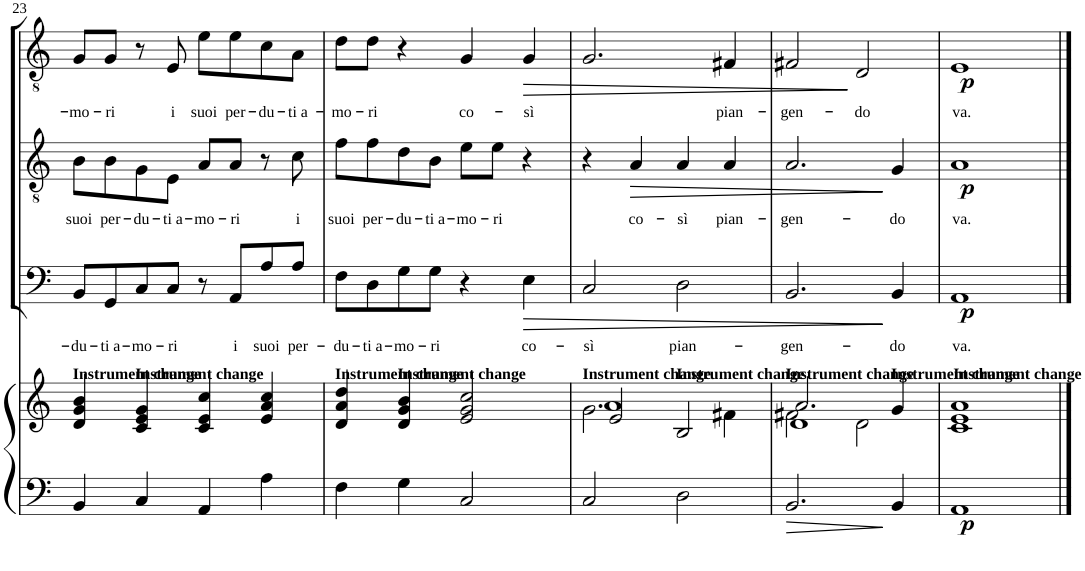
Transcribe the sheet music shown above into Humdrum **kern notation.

**kern	**kern	**dynam	**kern	**text	**dynam	**kern	**text	**dynam	**kern	**text	**dynam
*part4	*part4	*part4	*part3	*part3	*part3	*part2	*part2	*part2	*part1	*part1	*part1
*staff5	*staff4	*staff4/5	*staff3	*staff3	*staff3	*staff2	*staff2	*staff2	*staff1	*staff1	*staff1
*	*	*	*I"Basso	*	*	*I"Tenore II	*	*	*I"Tenore I	*	*
!!LO:PB:g=z
*clefF4	*clefG2	*	*clefF4	*	*	*clefGv2	*	*	*clefGv2	*	*
*k[]	*k[]	*	*k[]	*	*	*k[]	*	*	*k[]	*	*
*M4/4	*M4/4	*	*M4/4	*	*	*M4/4	*	*	*M4/4	*	*
*met(c)	*met(c)	*	*met(c)	*	*	*met(c)	*	*	*met(c)	*	*
=23	=23	=23	=23	=23	=23	=23	=23	=23	=23	=23	=23
!	!LO:TX:a:B:t=Instrument change	!	!	!	!	!	!	!	!	!	!
!	!	!	!	!LO:LY:b	!	!	!LO:LY:b	!	!	!LO:LY:b	!
4BB/	4d/ 4g/ 4b/	.	8BB/L	-du-	.	8B\L	suoi	.	8G/L	-mo-	.
!	!	!	!	!LO:LY:b	!	!	!LO:LY:b	!	!	!LO:LY:b	!
.	.	.	8GG/	ti a-	.	8B\	per-	.	8G/J	-ri	.
!	!LO:TX:a:B:t=Instrument change	!	!	!	!	!	!	!	!	!	!
!	!	!	!	!LO:LY:b	!	!	!LO:LY:b	!	!	!	!
4C/	4c/ 4e/ 4g/	.	8C/	-mo-	.	8G\	-du-	.	8r	.	.
!	!	!	!	!LO:LY:b	!	!	!LO:LY:b	!	!	!LO:LY:b	!
.	.	.	8C/J	-ri	.	8E\J	ti a-	.	8E/	i	.
!	!	!	!	!	!	!	!LO:LY:b	!	!	!LO:LY:b	!
4AA/	4c/ 4e/ 4cc/	.	8r	.	.	8A/L	-mo-	.	8e\L	suoi	.
!	!	!	!	!LO:LY:b	!	!	!LO:LY:b	!	!	!LO:LY:b	!
.	.	.	8AA/L	i	.	8A/J	-ri	.	8e\	per-	.
!	!	!	!	!LO:LY:b	!	!	!	!	!	!LO:LY:b	!
4A\	4e/ 4a/ 4cc/	.	8A/	suoi	.	8r	.	.	8c\	-du-	.
!	!	!	!	!LO:LY:b	!	!	!LO:LY:b	!	!	!LO:LY:b	!
.	.	.	8A/J	per-	.	8c\	i	.	8A\J	ti a-	.
=24	=24	=24	=24	=24	=24	=24	=24	=24	=24	=24	=24
!	!LO:TX:a:B:t=Instrument change	!	!	!	!	!	!	!	!	!	!
!	!	!	!	!LO:LY:b	!	!	!LO:LY:b	!	!	!LO:LY:b	!
4F\	4d/ 4a/ 4dd/	.	8F\L	-du-	.	8f\L	suoi	.	8d\L	-mo-	.
!	!	!	!	!LO:LY:b	!	!	!LO:LY:b	!	!	!LO:LY:b	!
.	.	.	8D\	ti a-	.	8f\	per-	.	8d\J	-ri	.
!	!LO:TX:a:B:t=Instrument change	!	!	!	!	!	!	!	!	!	!
!	!	!	!	!LO:LY:b	!	!	!LO:LY:b	!	!	!	!
4G\	4d/ 4g/ 4b/	.	8G\	-mo-	.	8d\	-du-	.	4r	.	.
!	!	!	!	!LO:LY:b	!	!	!LO:LY:b	!	!	!	!
.	.	.	8G\J	-ri	.	8B\J	ti a-	.	.	.	.
!	!	!	!	!	!	!	!LO:LY:b	!	!	!LO:LY:b	!
2C/	2e/ 2g/ 2cc/	.	4r	.	.	8e\L	-mo-	.	4G/	co-	.
!	!	!	!	!	!	!	!LO:LY:b	!	!	!	!
.	.	.	.	.	.	8e\J	-ri	.	.	.	.
!	!	!	!	!LO:LY:b	!LO:HP:b	!	!	!	!	!LO:LY:b	!LO:HP:b
.	.	.	4E\	co-	>	4r	.	.	4G/	-sì	>
=25	=25	=25	=25	=25	=25	=25	=25	=25	=25	=25	=25
*	*^	*	*	*	*	*	*	*	*	*	*
*	*	*^	*	*	*	*	*	*	*	*	*	*
!	!LO:TX:a:B:t=Instrument change	!	!	!	!	!	!	!	!	!	!	!	!
!	!	!	!	!	!	!LO:LY:b	!	!	!	!	!	!	!
2C/	1a	2.g\	2e/	.	2C/	-sì	.	4r	.	.	2.G/	.	.
!	!	!	!	!	!	!	!	!	!LO:LY:b	!LO:HP:b	!	!	!
.	.	.	.	.	.	.	.	4A/	co-	>	.	.	.
!	!	!	!LO:TX:a:B:t=Instrument change	!	!	!	!	!	!	!	!	!	!
!	!	!	!	!	!	!LO:LY:b	!	!	!LO:LY:b	!	!	!	!
2D\	.	.	2B/	.	2D\	pian-	.	4A/	-sì	.	.	.	.
!	!	!	!	!	!	!	!	!	!LO:LY:b	!	!	!LO:LY:b	!
.	.	4f#X\	.	.	.	.	.	4A/	pian-	.	4F#X/	pian-	.
=26	=26	=26	=26	=26	=26	=26	=26	=26	=26	=26	=26	=26	=26
!	!LO:TX:a:B:t=Instrument change	!	!	!	!	!	!	!	!	!	!	!	!
!	!	!	!	!	!	!LO:LY:b	!	!	!LO:LY:b	!	!	!LO:LY:b	!
2.BB/	2.a/	2f#X\	1d	.	2.BB/	-gen-	.	2.A/	-gen-	.	2F#X/	-gen-	.
!	!	!	!	!	!	!	!	!	!	!	!	!LO:LY:b	!
.	.	2d\	.	.	.	.	.	.	.	.	2D/	-do	]
!	!LO:TX:a:B:t=Instrument change	!	!	!	!	!	!	!	!	!	!	!	!
!	!	!	!	!	!	!LO:LY:b	!	!	!LO:LY:b	!	!	!	!
4BB/	4g/	.	.	.	4BB/	-do	]	4G/	-do	]	.	.	.
*	*v	*v	*v	*	*	*	*	*	*	*	*	*	*
=27	=27	=27	=27	=27	=27	=27	=27	=27	=27	=27	=27
!	!LO:TX:a:B:t=Instrument change	!	!	!	!	!	!	!	!	!	!
!	!	!LO:DY:b=2	!	!LO:LY:b	!LO:DY:b	!	!LO:LY:b	!LO:DY:b	!	!LO:LY:b	!LO:DY:b
1AA	1c 1e 1a	p	1AA	va.	p	1A	va.	p	1E	va.	p
==	==	==	==	==	==	==	==	==	==	==	==
*-	*-	*-	*-	*-	*-	*-	*-	*-	*-	*-	*-
